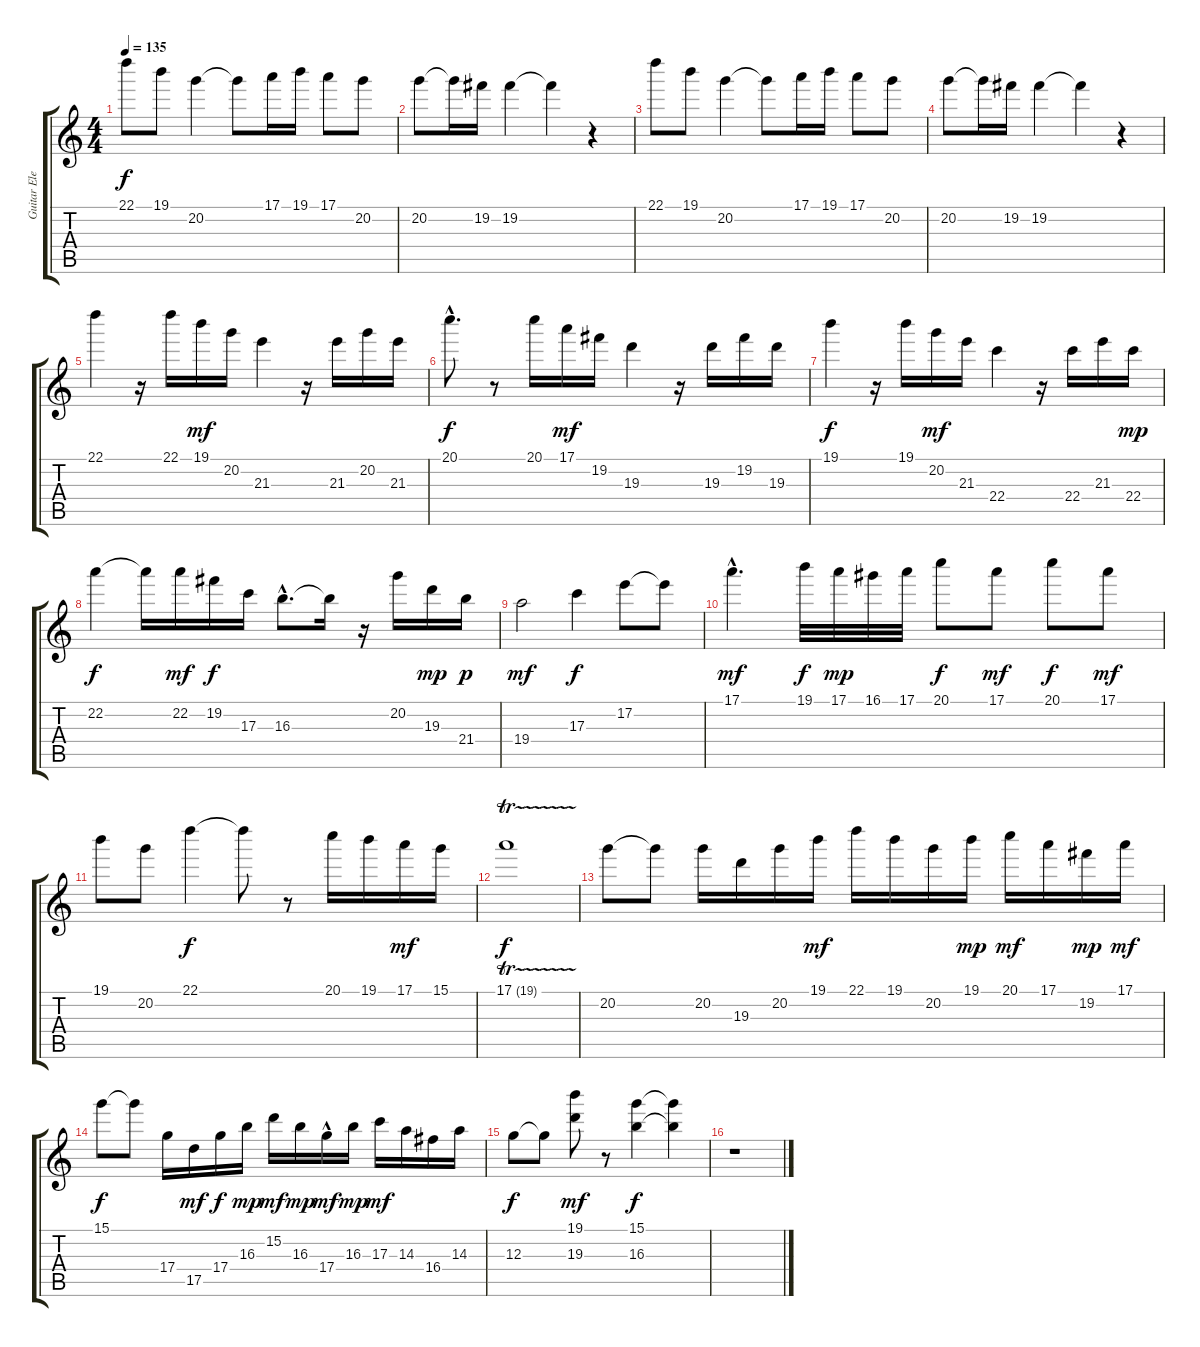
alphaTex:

\track ("Guitar Electric1" "Guitar Ele") {instrument overdrivenguitar}
\staff {score tabs}
\tuning (E4 B3 G3 D3 A2 E2) {hide}
\ts (4 4)
\tempo 135
\clef g2
\ks c
22.1.8{dy f} 19.1.8 20.2.4 20.2{t}.8 17.1.16 19.1.16 17.1.8 20.2.8 |
20.2.8 20.2{t}.16 19.2.16 19.2.4 19.2{t}.4 r.4 |
22.1.8 19.1.8 20.2.4 20.2{t}.8 17.1.16 19.1.16 17.1.8 20.2.8 |
20.2.8 20.2{t}.16 19.2.16 19.2.4 19.2{t}.4 r.4 |
22.1.4 r.16 22.1.16 19.1.16{dy mf} 20.2.16 21.3.4 r.16 21.3.16 20.2.16 21.3.16 |
20.1{hac}.8{d dy f} r.8 20.1.16 17.1.16{dy mf} 19.2.16 19.3.4 r.16 19.3.16 19.2.16 19.3.16 |
19.1.4{dy f} r.16 19.1.16 20.2.16{dy mf} 21.3.16 22.4.4 r.16 22.4.16 21.3.16 22.4.16{dy mp} |
22.2.4{dy f} 22.2{t}.16 22.2.16{dy mf} 19.2.16{dy f} 17.3.16 16.3{hac}.8{d} 16.3{t}.16 r.16 20.2.16 19.3.16{dy mp} 21.4.16{dy p} |
19.4.2{dy mf} 17.3.4{dy f} 17.2.8 17.2{t}.8 |
17.1{hac}.4{d dy mf} 19.1.32{dy f} 17.1.32{dy mp} 16.1.32 17.1.32 20.1.8{dy f} 17.1.8{dy mf} 20.1.8{dy f} 17.1.8{dy mf} |
19.1.8 20.2.8 22.1.4{dy f} 22.1{t}.8 r.8 20.1.16 19.1.16 17.1.16{dy mf} 15.1.16 |
17.1{tr (19 32)}.1{dy f} |
20.2.8 20.2{t}.8 20.2.16 19.3.16 20.2.16 19.1.16{dy mf} 22.1.16 19.1.16 20.2.16 19.1.16{dy mp} 20.1.16{dy mf} 17.1.16 19.2.16{dy mp} 17.1.16{dy mf} |
15.1.8{dy f} 15.1{t}.8 17.4.16 17.5.16{dy mf} 17.4.16{dy f} 16.3.16{dy mp} 15.2.16{dy mf} 16.3.16{dy mp} 17.4{hac}.16{dy mf} 16.3.16{dy mp} 17.3.16{dy mf} 14.3.16 16.4.16 14.3.16 |
12.3.8{dy f} 12.3{t}.8 (19.1 19.3).8{dy mf} r.8 (15.1 16.3).4{dy f} (15.1{t} 16.3{t}).4 |
r.1
